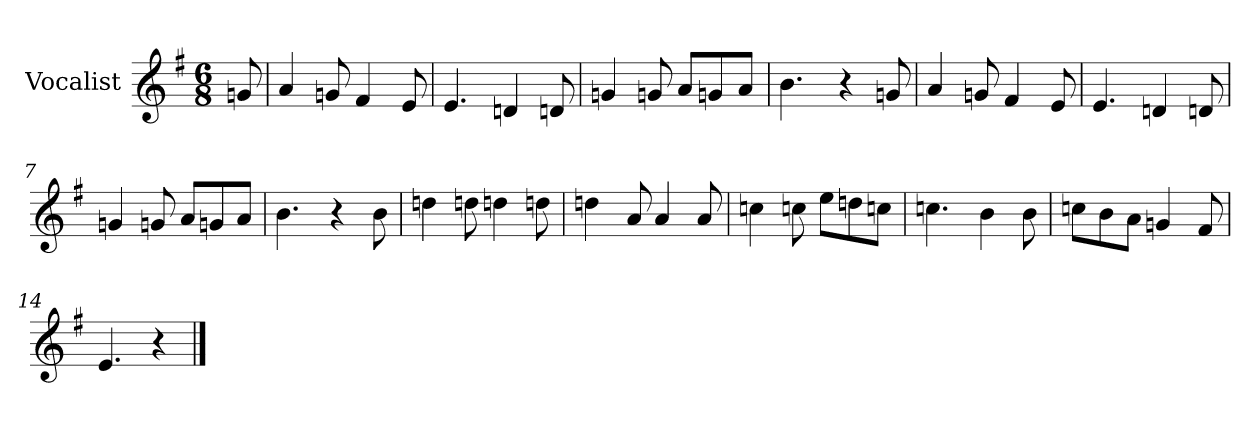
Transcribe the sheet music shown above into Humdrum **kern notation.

**kern
*part1
*staff1
*I"Vocalist
*k[f#]
*e:
*M6/8
=
8gn
=1
4a
8gn
4f#
8e
=2
4.e
4dn
8dn
=3
4gn
8gn
8aL
8gn
8aJ
=4
4.b
4r
8gn
=5
4a
8gn
4f#
8e
=6
4.e
4dn
8dn
=7
4gn
8gn
8aL
8gn
8aJ
=8
4.b
4r
8b
=9
4ddn
8ddn
4ddn
8ddn
=10
4ddn
8a
4a
8a
=11
4ccn
8ccn
8eeL
8ddn
8ccnJ
=12
4.ccn
4b
8b
=13
8ccnL
8b
8aJ
4gn
8f#
=14
4.e
4r
==
*-
